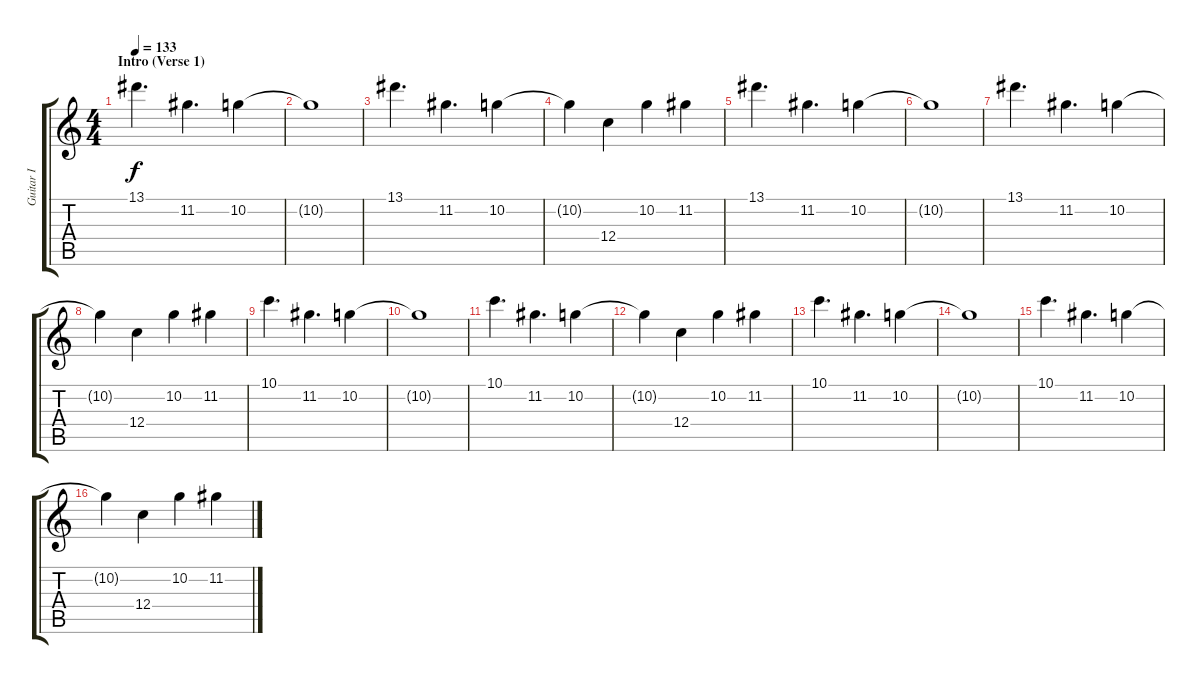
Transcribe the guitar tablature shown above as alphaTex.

\track ("Guitar I" "Guitar I") {instrument distortionguitar}
\staff {score tabs}
\tuning (D4 A3 F3 C3 G2 C2) {hide}
\ts (4 4)
\section ("" "Intro (Verse 1)")
\tempo 133
\clef g2
\ks c
13.1.4{d dy f} 11.2.4{d} 10.2.4 |
10.2{t}.1 |
13.1.4{d} 11.2.4{d} 10.2.4 |
10.2{t}.4 12.4.4 10.2.4 11.2.4 |
13.1.4{d} 11.2.4{d} 10.2.4 |
10.2{t}.1 |
13.1.4{d} 11.2.4{d} 10.2.4 |
10.2{t}.4 12.4.4 10.2.4 11.2.4 |
10.1.4{d} 11.2.4{d} 10.2.4 |
10.2{t}.1 |
10.1.4{d} 11.2.4{d} 10.2.4 |
10.2{t}.4 12.4.4 10.2.4 11.2.4 |
10.1.4{d} 11.2.4{d} 10.2.4 |
10.2{t}.1 |
10.1.4{d} 11.2.4{d} 10.2.4 |
10.2{t}.4 12.4.4 10.2.4 11.2.4
